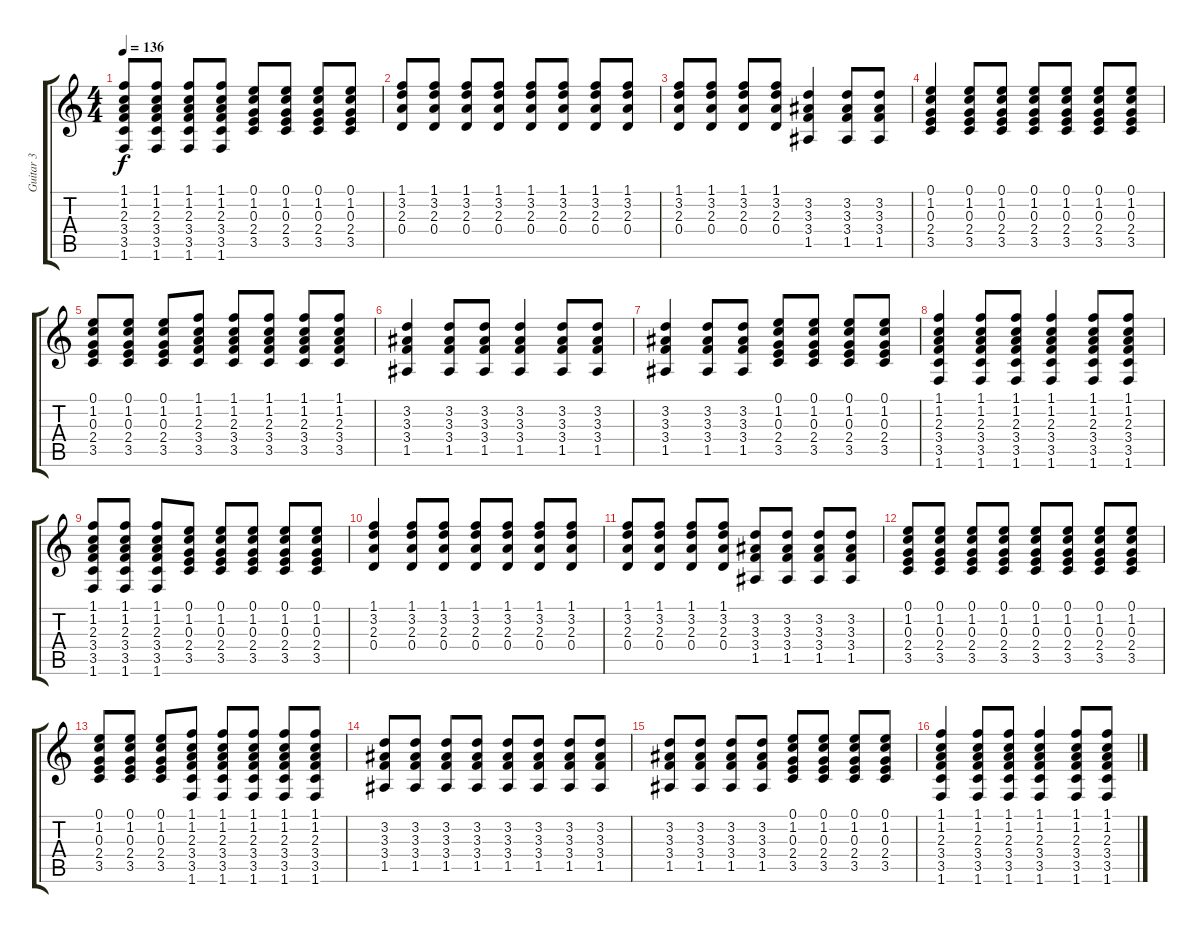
\track ("Guitar 3" "Guitar 3") {instrument acousticguitarsteel}
\staff {score tabs}
\tuning (E4 B3 G3 D3 A2 E2) {hide}
\ts (4 4)
\tempo 136
\clef g2
\ks c
(1.1 1.2 2.3 3.4 3.5 1.6).8{dy f} (1.1 1.2 2.3 3.4 3.5 1.6).8 (1.1 1.2 2.3 3.4 3.5 1.6).8 (1.1 1.2 2.3 3.4 3.5 1.6).8 (0.1 1.2 0.3 2.4 3.5).8 (0.1 1.2 0.3 2.4 3.5).8 (0.1 1.2 0.3 2.4 3.5).8 (0.1 1.2 0.3 2.4 3.5).8 |
(1.1 3.2 2.3 0.4).8 (1.1 3.2 2.3 0.4).8 (1.1 3.2 2.3 0.4).8 (1.1 3.2 2.3 0.4).8 (1.1 3.2 2.3 0.4).8 (1.1 3.2 2.3 0.4).8 (1.1 3.2 2.3 0.4).8 (1.1 3.2 2.3 0.4).8 |
(1.1 3.2 2.3 0.4).8 (1.1 3.2 2.3 0.4).8 (1.1 3.2 2.3 0.4).8 (1.1 3.2 2.3 0.4).8 (3.2 3.3 3.4 1.5).4 (3.2 3.3 3.4 1.5).8 (3.2 3.3 3.4 1.5).8 |
(0.1 1.2 0.3 2.4 3.5).4 (0.1 1.2 0.3 2.4 3.5).8 (0.1 1.2 0.3 2.4 3.5).8 (0.1 1.2 0.3 2.4 3.5).8 (0.1 1.2 0.3 2.4 3.5).8 (0.1 1.2 0.3 2.4 3.5).8 (0.1 1.2 0.3 2.4 3.5).8 |
(0.1 1.2 0.3 2.4 3.5).8 (0.1 1.2 0.3 2.4 3.5).8 (0.1 1.2 0.3 2.4 3.5).8 (1.1 1.2 2.3 3.4 3.5).8 (1.1 1.2 2.3 3.4 3.5).8 (1.1 1.2 2.3 3.4 3.5).8 (1.1 1.2 2.3 3.4 3.5).8 (1.1 1.2 2.3 3.4 3.5).8 |
(3.2 3.3 3.4 1.5).4 (3.2 3.3 3.4 1.5).8 (3.2 3.3 3.4 1.5).8 (3.2 3.3 3.4 1.5).4 (3.2 3.3 3.4 1.5).8 (3.2 3.3 3.4 1.5).8 |
(3.2 3.3 3.4 1.5).4 (3.2 3.3 3.4 1.5).8 (3.2 3.3 3.4 1.5).8 (0.1 1.2 0.3 2.4 3.5).8 (0.1 1.2 0.3 2.4 3.5).8 (0.1 1.2 0.3 2.4 3.5).8 (0.1 1.2 0.3 2.4 3.5).8 |
(1.1 1.2 2.3 3.4 3.5 1.6).4 (1.1 1.2 2.3 3.4 3.5 1.6).8 (1.1 1.2 2.3 3.4 3.5 1.6).8 (1.1 1.2 2.3 3.4 3.5 1.6).4 (1.1 1.2 2.3 3.4 3.5 1.6).8 (1.1 1.2 2.3 3.4 3.5 1.6).8 |
(1.1 1.2 2.3 3.4 3.5 1.6).8 (1.1 1.2 2.3 3.4 3.5 1.6).8 (1.1 1.2 2.3 3.4 3.5 1.6).8 (0.1 1.2 0.3 2.4 3.5).8 (0.1 1.2 0.3 2.4 3.5).8 (0.1 1.2 0.3 2.4 3.5).8 (0.1 1.2 0.3 2.4 3.5).8 (0.1 1.2 0.3 2.4 3.5).8 |
(1.1 3.2 2.3 0.4).4 (1.1 3.2 2.3 0.4).8 (1.1 3.2 2.3 0.4).8 (1.1 3.2 2.3 0.4).8 (1.1 3.2 2.3 0.4).8 (1.1 3.2 2.3 0.4).8 (1.1 3.2 2.3 0.4).8 |
(1.1 3.2 2.3 0.4).8 (1.1 3.2 2.3 0.4).8 (1.1 3.2 2.3 0.4).8 (1.1 3.2 2.3 0.4).8 (3.2 3.3 3.4 1.5).8 (3.2 3.3 3.4 1.5).8 (3.2 3.3 3.4 1.5).8 (3.2 3.3 3.4 1.5).8 |
(0.1 1.2 0.3 2.4 3.5).8 (0.1 1.2 0.3 2.4 3.5).8 (0.1 1.2 0.3 2.4 3.5).8 (0.1 1.2 0.3 2.4 3.5).8 (0.1 1.2 0.3 2.4 3.5).8 (0.1 1.2 0.3 2.4 3.5).8 (0.1 1.2 0.3 2.4 3.5).8 (0.1 1.2 0.3 2.4 3.5).8 |
(0.1 1.2 0.3 2.4 3.5).8 (0.1 1.2 0.3 2.4 3.5).8 (0.1 1.2 0.3 2.4 3.5).8 (1.1 1.2 2.3 3.4 3.5 1.6).8 (1.1 1.2 2.3 3.4 3.5 1.6).8 (1.1 1.2 2.3 3.4 3.5 1.6).8 (1.1 1.2 2.3 3.4 3.5 1.6).8 (1.1 1.2 2.3 3.4 3.5 1.6).8 |
(3.2 3.3 3.4 1.5).8 (3.2 3.3 3.4 1.5).8 (3.2 3.3 3.4 1.5).8 (3.2 3.3 3.4 1.5).8 (3.2 3.3 3.4 1.5).8 (3.2 3.3 3.4 1.5).8 (3.2 3.3 3.4 1.5).8 (3.2 3.3 3.4 1.5).8 |
(3.2 3.3 3.4 1.5).8 (3.2 3.3 3.4 1.5).8 (3.2 3.3 3.4 1.5).8 (3.2 3.3 3.4 1.5).8 (0.1 1.2 0.3 2.4 3.5).8 (0.1 1.2 0.3 2.4 3.5).8 (0.1 1.2 0.3 2.4 3.5).8 (0.1 1.2 0.3 2.4 3.5).8 |
(1.1 1.2 2.3 3.4 3.5 1.6).4 (1.1 1.2 2.3 3.4 3.5 1.6).8 (1.1 1.2 2.3 3.4 3.5 1.6).8 (1.1 1.2 2.3 3.4 3.5 1.6).4 (1.1 1.2 2.3 3.4 3.5 1.6).8 (1.1 1.2 2.3 3.4 3.5 1.6).8
